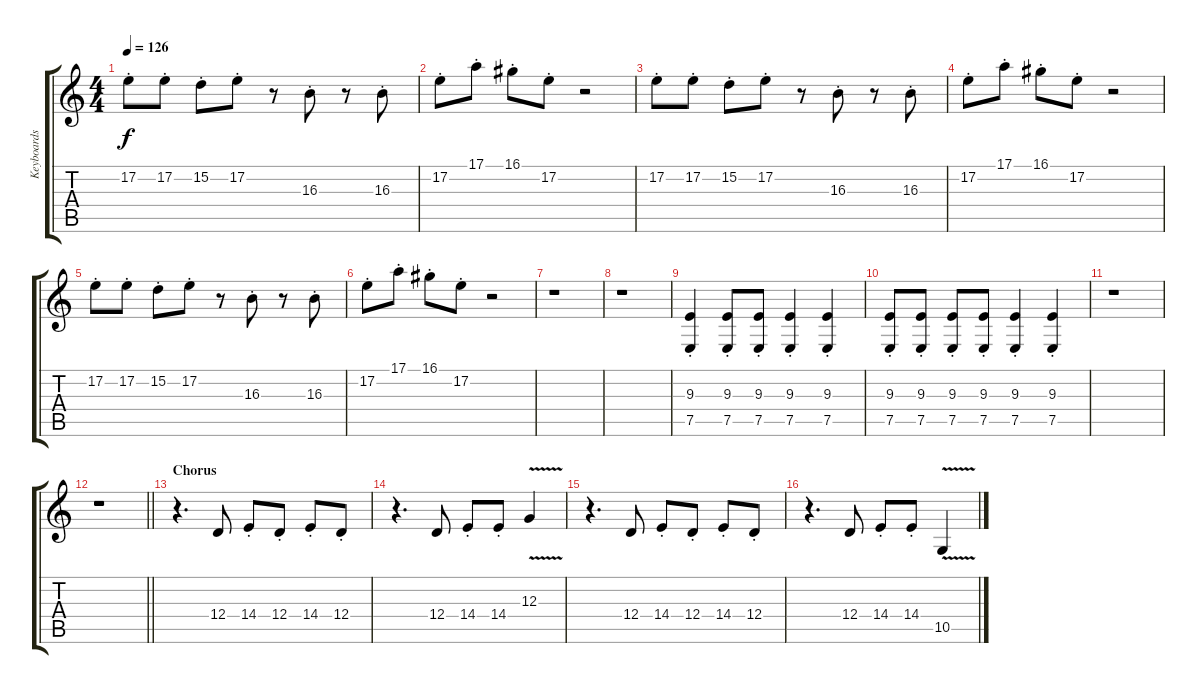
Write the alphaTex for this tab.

\track ("Keyboards 1" "Keyboards ") {instrument lead2sawtooth}
\staff {score tabs}
\tuning (E4 B3 G3 D3 A2 E2) {hide}
\ts (4 4)
\tempo 126
\clef g2
\ks c
17.2{st}.8{dy f} 17.2{st}.8 15.2{st}.8 17.2{st}.8 r.8 16.3{st}.8 r.8 16.3{st}.8 |
17.2{st}.8 17.1{st}.8 16.1{st}.8 17.2{st}.8 r.2 |
17.2{st}.8 17.2{st}.8 15.2{st}.8 17.2{st}.8 r.8 16.3{st}.8 r.8 16.3{st}.8 |
17.2{st}.8 17.1{st}.8 16.1{st}.8 17.2{st}.8 r.2 |
17.2{st}.8 17.2{st}.8 15.2{st}.8 17.2{st}.8 r.8 16.3{st}.8 r.8 16.3{st}.8 |
17.2{st}.8 17.1{st}.8 16.1{st}.8 17.2{st}.8 r.2 |
r.1 |
r.1 |
(9.3 7.5{st}).4 (9.3{st} 7.5{st}).8 (9.3{st} 7.5{st}).8 (9.3{st} 7.5{st}).4 (9.3{st} 7.5{st}).4 |
(9.3{st} 7.5{st}).8 (9.3{st} 7.5{st}).8 (9.3{st} 7.5{st}).8 (9.3{st} 7.5{st}).8 (9.3{st} 7.5{st}).4 (9.3{st} 7.5{st}).4 |
r.1 |
\barLineRight lightlight
r.1 |
\section ("" "Chorus")
r.4{d} 12.4.8 14.4{st}.8 12.4{st}.8 14.4{st}.8 12.4{st}.8 |
r.4{d} 12.4.8 14.4{st}.8 14.4{st}.8 12.3{v}.4 |
r.4{d} 12.4.8 14.4{st}.8 12.4{st}.8 14.4{st}.8 12.4{st}.8 |
r.4{d} 12.4.8 14.4{st}.8 14.4{st}.8 10.5{v}.4
